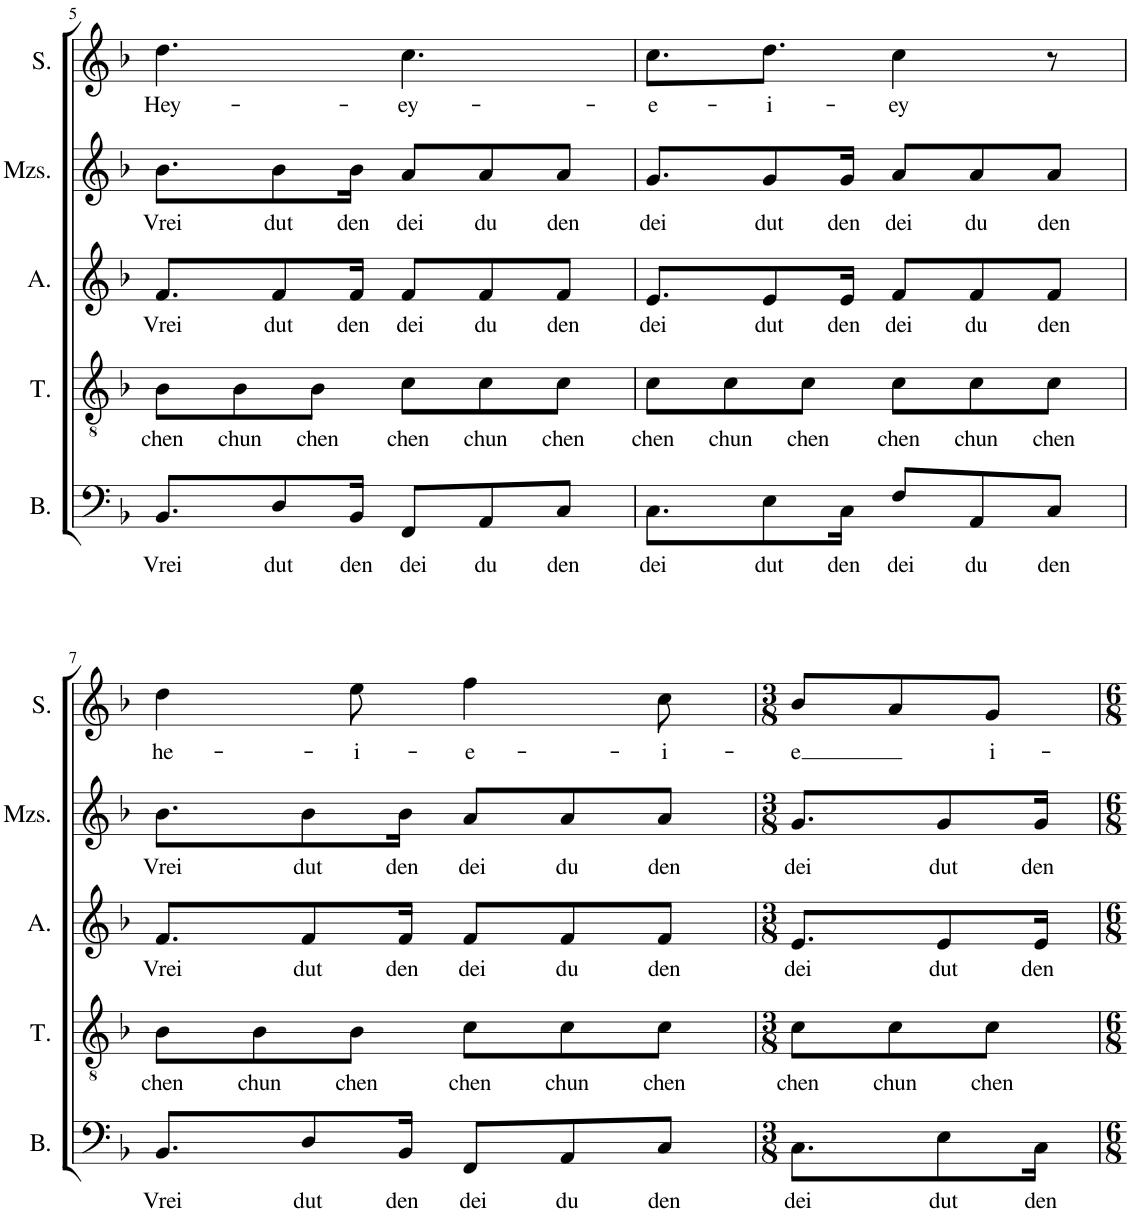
**kern	**text	**kern	**text	**kern	**text	**kern	**text	**kern	**text
*part5	*part5	*part4	*part4	*part3	*part3	*part2	*part2	*part1	*part1
*staff5	*staff5	*staff4	*staff4	*staff3	*staff3	*staff2	*staff2	*staff1	*staff1
*I"Bass	*	*I"Tenor	*	*I"Alto	*	*I"Mezzo-soprano	*	*I"Soprano	*
*I'B.	*	*I'T.	*	*I'A.	*	*I'Mzs.	*	*I'S.	*
!!LO:PB:g=z
*clefF4	*	*clefGv2	*	*clefG2	*	*clefG2	*	*clefG2	*
*k[b-]	*	*k[b-]	*	*k[b-]	*	*k[b-]	*	*k[b-]	*
*M6/8	*	*M6/8	*	*M6/8	*	*M6/8	*	*M6/8	*
=5	=5	=5	=5	=5	=5	=5	=5	=5	=5
!	!LO:LY:b	!	!LO:LY:b	!	!LO:LY:b	!	!LO:LY:b	!	!LO:LY:b
8.BB-/L	Vrei	8B-\L	chen	8.f/L	Vrei	8.b-\L	Vrei	4.dd\	Hey-
!	!	!	!LO:LY:b	!	!	!	!	!	!
.	.	8B-\	chun	.	.	.	.	.	.
!	!LO:LY:b	!	!	!	!LO:LY:b	!	!LO:LY:b	!	!
8D/	dut	.	.	8f/	dut	8b-\	dut	.	.
!	!	!	!LO:LY:b	!	!	!	!	!	!
.	.	8B-\J	chen	.	.	.	.	.	.
!	!LO:LY:b	!	!	!	!LO:LY:b	!	!LO:LY:b	!	!
16BB-/Jk	den	.	.	16f/Jk	den	16b-\Jk	den	.	.
!	!LO:LY:b	!	!LO:LY:b	!	!LO:LY:b	!	!LO:LY:b	!	!LO:LY:b
8FF/L	dei	8c\L	chen	8f/L	dei	8a/L	dei	4.cc\	-ey-
!	!LO:LY:b	!	!LO:LY:b	!	!LO:LY:b	!	!LO:LY:b	!	!
8AA/	du	8c\	chun	8f/	du	8a/	du	.	.
!	!LO:LY:b	!	!LO:LY:b	!	!LO:LY:b	!	!LO:LY:b	!	!
8C/J	den	8c\J	chen	8f/J	den	8a/J	den	.	.
=6	=6	=6	=6	=6	=6	=6	=6	=6	=6
!	!LO:LY:b	!	!LO:LY:b	!	!LO:LY:b	!	!LO:LY:b	!	!LO:LY:b
8.C\L	dei	8c\L	chen	8.e/L	dei	8.g/L	dei	8.cc\L	-e-
!	!	!	!LO:LY:b	!	!	!	!	!	!
.	.	8c\	chun	.	.	.	.	.	.
!	!LO:LY:b	!	!	!	!LO:LY:b	!	!LO:LY:b	!	!LO:LY:b
8E\	dut	.	.	8e/	dut	8g/	dut	8.dd\J	-i-
!	!	!	!LO:LY:b	!	!	!	!	!	!
.	.	8c\J	chen	.	.	.	.	.	.
!	!LO:LY:b	!	!	!	!LO:LY:b	!	!LO:LY:b	!	!
16C\Jk	den	.	.	16e/Jk	den	16g/Jk	den	.	.
!	!LO:LY:b	!	!LO:LY:b	!	!LO:LY:b	!	!LO:LY:b	!	!LO:LY:b
8F/L	dei	8c\L	chen	8f/L	dei	8a/L	dei	4cc\	-ey
!	!LO:LY:b	!	!LO:LY:b	!	!LO:LY:b	!	!LO:LY:b	!	!
8AA/	du	8c\	chun	8f/	du	8a/	du	.	.
!	!LO:LY:b	!	!LO:LY:b	!	!LO:LY:b	!	!LO:LY:b	!	!
8C/J	den	8c\J	chen	8f/J	den	8a/J	den	8r	.
!!LO:LB:g=z
=7	=7	=7	=7	=7	=7	=7	=7	=7	=7
!	!LO:LY:b	!	!LO:LY:b	!	!LO:LY:b	!	!LO:LY:b	!	!LO:LY:b
8.BB-/L	Vrei	8B-\L	chen	8.f/L	Vrei	8.b-\L	Vrei	4dd\	he-
!	!	!	!LO:LY:b	!	!	!	!	!	!
.	.	8B-\	chun	.	.	.	.	.	.
!	!LO:LY:b	!	!	!	!LO:LY:b	!	!LO:LY:b	!	!
8D/	dut	.	.	8f/	dut	8b-\	dut	.	.
!	!	!	!LO:LY:b	!	!	!	!	!	!LO:LY:b
.	.	8B-\J	chen	.	.	.	.	8ee\	-i-
!	!LO:LY:b	!	!	!	!LO:LY:b	!	!LO:LY:b	!	!
16BB-/Jk	den	.	.	16f/Jk	den	16b-\Jk	den	.	.
!	!LO:LY:b	!	!LO:LY:b	!	!LO:LY:b	!	!LO:LY:b	!	!LO:LY:b
8FF/L	dei	8c\L	chen	8f/L	dei	8a/L	dei	4ff\	-e-
!	!LO:LY:b	!	!LO:LY:b	!	!LO:LY:b	!	!LO:LY:b	!	!
8AA/	du	8c\	chun	8f/	du	8a/	du	.	.
!	!LO:LY:b	!	!LO:LY:b	!	!LO:LY:b	!	!LO:LY:b	!	!LO:LY:b
8C/J	den	8c\J	chen	8f/J	den	8a/J	den	8cc\	-i-
=8	=8	=8	=8	=8	=8	=8	=8	=8	=8
*M3/8	*	*M3/8	*	*M3/8	*	*M3/8	*	*M3/8	*
!	!LO:LY:b	!	!LO:LY:b	!	!LO:LY:b	!	!LO:LY:b	!	!LO:LY:b
8.C\L	dei	8c\L	chen	8.e/L	dei	8.g/L	dei	8b-/L	-e
!	!	!	!LO:LY:b	!	!	!	!	!	!
.	.	8c\	chun	.	.	.	.	8a/	.
!	!LO:LY:b	!	!	!	!LO:LY:b	!	!LO:LY:b	!	!
8E\	dut	.	.	8e/	dut	8g/	dut	.	.
!	!	!	!LO:LY:b	!	!	!	!	!	!LO:LY:b
.	.	8c\J	chen	.	.	.	.	8g/J	i-
!	!LO:LY:b	!	!	!	!LO:LY:b	!	!LO:LY:b	!	!
16C\Jk	den	.	.	16e/Jk	den	16g/Jk	den	.	.
=	=	=	=	=	=	=	=	=	=
*-	*-	*-	*-	*-	*-	*-	*-	*-	*-
